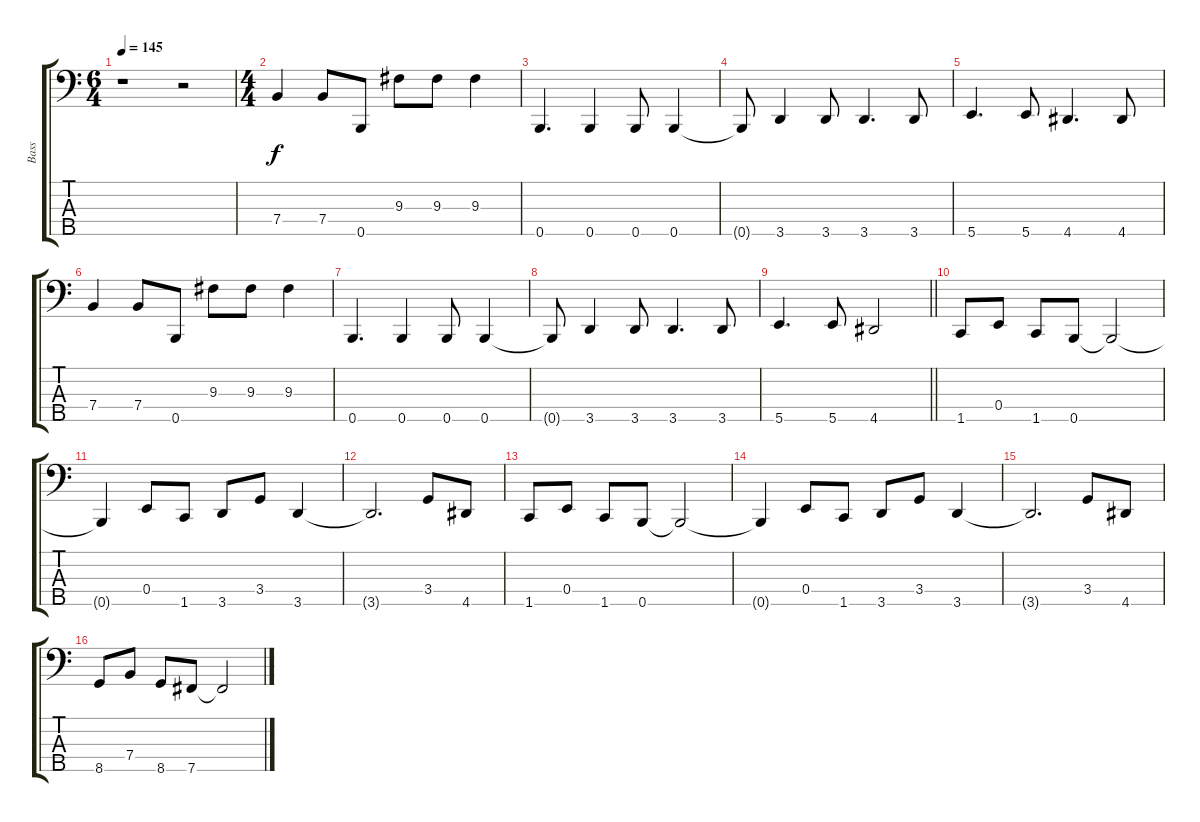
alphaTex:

\track ("Bass" "Bass") {instrument electricbassfinger}
\staff {score tabs}
\tuning (G2 D2 A1 E1 B0) {hide}
\ts (6 4)
\tempo 145
\clef f4
\ks c
r.1{dy f} r.2 |
\ts (4 4)
7.4.4 7.4.8 0.5.8 9.3.8 9.3.8 9.3.4 |
0.5.4{d} 0.5.4 0.5.8 0.5.4 |
0.5{t}.8 3.5.4 3.5.8 3.5.4{d} 3.5.8 |
5.5.4{d} 5.5.8 4.5.4{d} 4.5.8 |
7.4.4 7.4.8 0.5.8 9.3.8 9.3.8 9.3.4 |
0.5.4{d} 0.5.4 0.5.8 0.5.4 |
0.5{t}.8 3.5.4 3.5.8 3.5.4{d} 3.5.8 |
\barLineRight lightlight
5.5.4{d} 5.5.8 4.5.2 |
\section ("" "")
1.5.8 0.4.8 1.5.8 0.5.8 0.5{t}.2 |
0.5{t}.4 0.4.8 1.5.8 3.5.8 3.4.8 3.5.4 |
3.5{t}.2{d} 3.4.8 4.5.8 |
1.5.8 0.4.8 1.5.8 0.5.8 0.5{t}.2 |
0.5{t}.4 0.4.8 1.5.8 3.5.8 3.4.8 3.5.4 |
3.5{t}.2{d} 3.4.8 4.5.8 |
8.5.8 7.4.8 8.5.8 7.5.8 7.5{t}.2
